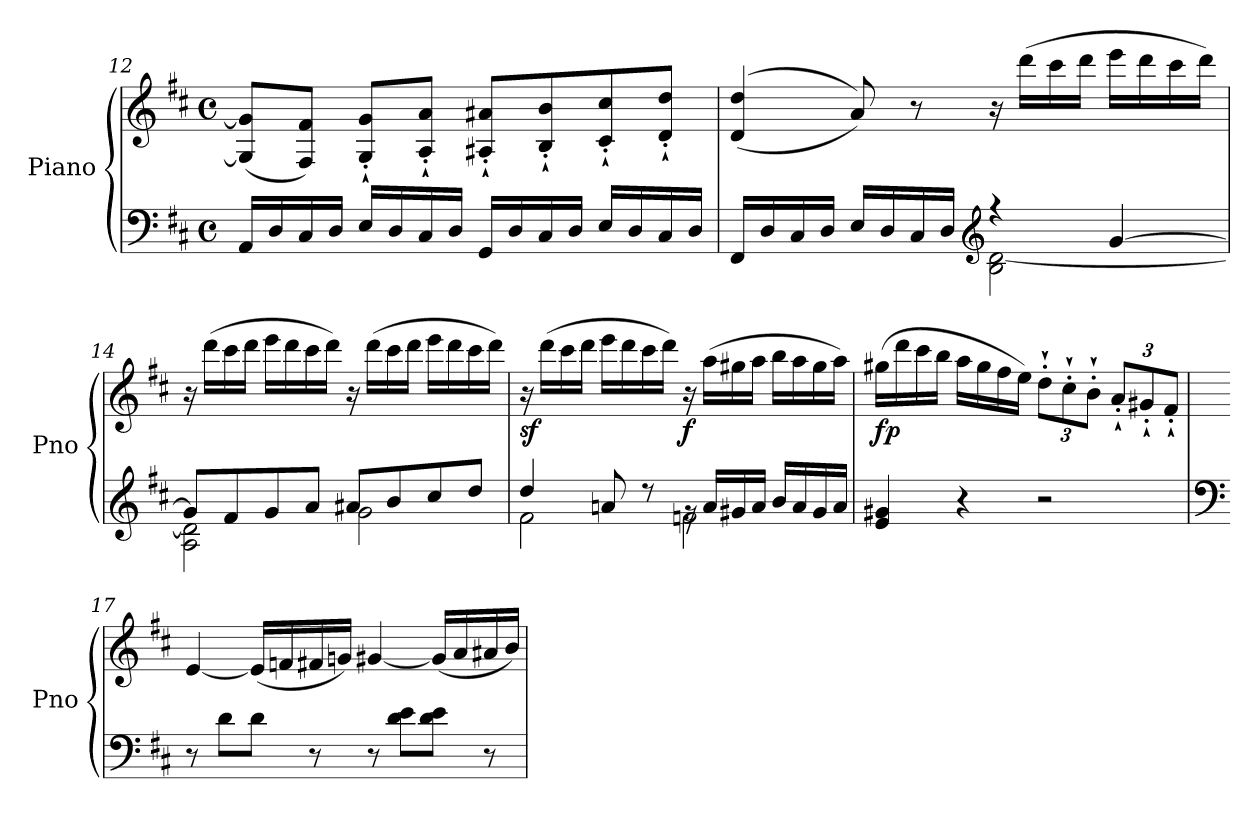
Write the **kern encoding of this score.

**kern	**kern	**dynam
*part1	*part1	*part1
*staff2	*staff1	*staff1/2
*I"Piano	*	*
*I'Pno	*	*
*clefF4	*clefG2	*
*k[f#c#]	*k[f#c#]	*
*M4/4	*M4/4	*
*met(c)	*met(c)	*
=12	=12	=12
16AA/LL	(8G/] 8g/]L	.
16D/	.	.
16C#/	8F#/ 8f#/J)	.
16D/JJ	.	.
16E/LL	8G/`' 8g/`'L	.
16D/	.	.
16C#/	8A/`' 8a/`'J	.
16D/JJ	.	.
16GG/LL	8A#X/`' 8a#X/`'L	.
16D/	.	.
16C#/	8B/`' 8b/`'	.
16D/JJ	.	.
16E/LL	8c#/`' 8cc#/`'	.
16D/	.	.
16C#/	8d/`' 8dd/`'J	.
16D/JJ	.	.
!!LO:PB:g=z
=13	=13	=13
*^	*	*
16FF#/LL	2ryy	((>4d/ 4dd/	.
16D/	.	.	.
16C#/	.	.	.
16D/JJ	.	.	.
16E/LL	.	8a/))	.
16D/	.	.	.
16C#/	.	8r	.
16D/JJ	.	.	.
*clefG2	*	*	*
4r	2B\ [2d\	16r	.
.	.	(16ddd\LL	.
.	.	16ccc#\	.
.	.	16ddd\JJ	.
[4g/	.	16eee\LL	.
.	.	16ddd\	.
.	.	16ccc#\	.
.	.	16ddd\JJ)	.
=14	=14	=14	=14
!	!	!	!LO:DY:b
8g/L]	2A\ 2d\]	16r	other-dynamics
.	.	(16ddd\LL	.
8f#/	.	16ccc#\	.
.	.	16ddd\JJ	.
8g/	.	16eee\LL	.
.	.	16ddd\	.
8a/J	.	16ccc#\	.
.	.	16ddd\JJ)	.
8a#X/L	2g\	16r	.
.	.	(16ddd\LL	.
8b/	.	16ccc#\	.
.	.	16ddd\JJ	.
8cc#/	.	16eee\LL	.
.	.	16ddd\	.
8dd/J	.	16ccc#\	.
.	.	16ddd\JJ)	.
!!LO:LB:g=z
=15	=15	=15	=15
!	!	!	!LO:DY:b
4dd/	2f#\	16r	sf
.	.	(16ddd\LL	.
.	.	16ccc#\	.
.	.	16ddd\JJ	.
8an/	.	16eee\LL	.
.	.	16ddd\	.
8r	.	16ccc#\	.
.	.	16ddd\JJ)	.
!	!	!	!LO:DY:b
16rg	2fn\	16r	f
16a/LL	.	(16aa\LL	.
16g#X/	.	16gg#X\	.
16a/JJ	.	16aa\JJ	.
16b/LL	.	16bb\LL	.
16a/	.	16aa\	.
16g#/	.	16gg#\	.
16a/JJ	.	16aa\JJ)	.
*v	*v	*	*
!!LO:LB:g=z
=16	=16	=16
!	!	!LO:DY:b
4e/ 4g#X/	(16gg#X\LL	fp
.	16ddd\	.
.	16ccc#\	.
.	16bb\JJ	.
4r	16aa\LL	.
.	16gg#\	.
.	16ff#\	.
.	16ee\JJ)	.
*	*Xbrackettup	*
2r	12dd`'\L	.
.	12cc#`'\	.
.	12b`'\J	.
.	12a`'/L	.
.	12g#X`'/	.
.	12f#`'/J	.
=17	=17	=17
*clefF4	*	*
8r	[4e/	.
8d\L	.	.
8d\J	(16e/LL]	.
.	16fn/	.
8r	16f#X/	.
.	16gn/JJ)	.
8r	[4g#X/	.
8d\ 8e\L	.	.
8d\ 8e\J	(16g#/LL]	.
.	16a/	.
8r	16a#X/	.
.	16b/JJ)	.
=	=	=
*-	*-	*-
